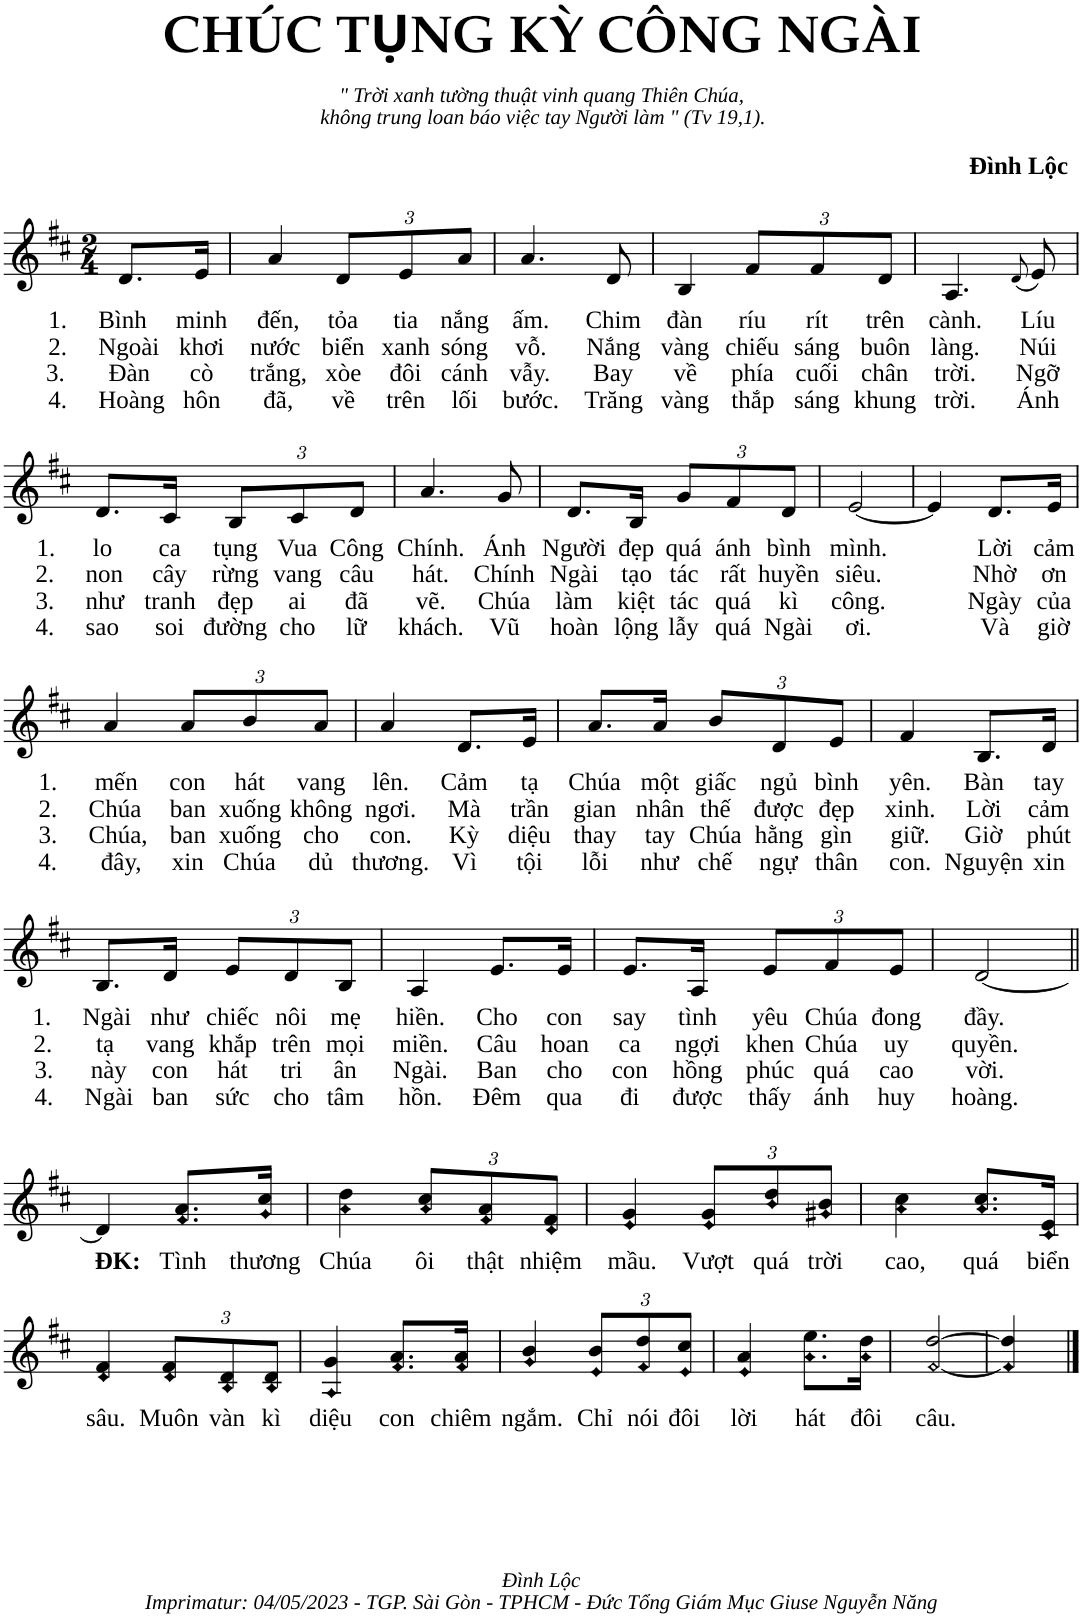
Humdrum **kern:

**kern	**text	**text	**text	**text
*part1	*part1	*part1	*part1	*part1
*staff1	*staff1	*staff1	*staff1	*staff1
*I"Piano	*	*	*	*
*I'Pno.	*	*	*	*
*clefG2	*	*	*	*
*k[f#c#]	*	*	*	*
*M2/4	*	*	*	*
=1	=1	=1	=1	=1
!	!LO:LY:b	!LO:LY:b	!LO:LY:b	!LO:LY:b
8.d/L	1. Bình	2. Ngoài	3. Đàn	4. Hoàng
!	!LO:LY:b	!LO:LY:b	!LO:LY:b	!LO:LY:b
16e/Jk	minh	khơi	cò	hôn
=2	=2	=2	=2	=2
!	!LO:LY:b	!LO:LY:b	!LO:LY:b	!LO:LY:b
4a/	đến,	nước	trắng,	đã,
*Xbrackettup	*	*	*	*
!	!LO:LY:b	!LO:LY:b	!LO:LY:b	!LO:LY:b
12d/L	tỏa	biển	xòe	về
!	!LO:LY:b	!LO:LY:b	!LO:LY:b	!LO:LY:b
12e/	tia	xanh	đôi	trên
!	!LO:LY:b	!LO:LY:b	!LO:LY:b	!LO:LY:b
12a/J	nắng	sóng	cánh	lối
=3	=3	=3	=3	=3
!	!LO:LY:b	!LO:LY:b	!LO:LY:b	!LO:LY:b
4.a/	ấm.	vỗ.	vẫy.	bước.
!	!LO:LY:b	!LO:LY:b	!LO:LY:b	!LO:LY:b
8d/	Chim	Nắng	Bay	Trăng
=4	=4	=4	=4	=4
!	!LO:LY:b	!LO:LY:b	!LO:LY:b	!LO:LY:b
4B/	đàn	vàng	về	vàng
!	!LO:LY:b	!LO:LY:b	!LO:LY:b	!LO:LY:b
12f#/L	ríu	chiếu	phía	thắp
!	!LO:LY:b	!LO:LY:b	!LO:LY:b	!LO:LY:b
12f#/	rít	sáng	cuối	sáng
!	!LO:LY:b	!LO:LY:b	!LO:LY:b	!LO:LY:b
12d/J	trên	buôn	chân	khung
=5	=5	=5	=5	=5
!	!LO:LY:b	!LO:LY:b	!LO:LY:b	!LO:LY:b
4.A/	cành.	làng.	trời.	trời.
(8qd/	.	.	.	.
!	!LO:LY:b	!LO:LY:b	!LO:LY:b	!LO:LY:b
8e/)	Líu	Núi	Ngỡ	Ánh
!!LO:LB:g=z
=6	=6	=6	=6	=6
!	!LO:LY:b	!LO:LY:b	!LO:LY:b	!LO:LY:b
8.d/L	1. lo	2. non	3. như	4. sao
!	!LO:LY:b	!LO:LY:b	!LO:LY:b	!LO:LY:b
16c#/Jk	ca	cây	tranh	soi
!	!LO:LY:b	!LO:LY:b	!LO:LY:b	!LO:LY:b
12B/L	tụng	rừng	đẹp	đường
!	!LO:LY:b	!LO:LY:b	!LO:LY:b	!LO:LY:b
12c#/	Vua	vang	ai	cho
!	!LO:LY:b	!LO:LY:b	!LO:LY:b	!LO:LY:b
12d/J	Công	câu	đã	lữ
=7	=7	=7	=7	=7
!	!LO:LY:b	!LO:LY:b	!LO:LY:b	!LO:LY:b
4.a/	Chính.	hát.	vẽ.	khách.
!	!LO:LY:b	!LO:LY:b	!LO:LY:b	!LO:LY:b
8g/	Ánh	Chính	Chúa	Vũ
=8	=8	=8	=8	=8
!	!LO:LY:b	!LO:LY:b	!LO:LY:b	!LO:LY:b
8.d/L	Người	Ngài	làm	hoàn
!	!LO:LY:b	!LO:LY:b	!LO:LY:b	!LO:LY:b
16B/Jk	đẹp	tạo	kiệt	lộng
!	!LO:LY:b	!LO:LY:b	!LO:LY:b	!LO:LY:b
12g/L	quá	tác	tác	lẫy
!	!LO:LY:b	!LO:LY:b	!LO:LY:b	!LO:LY:b
12f#/	ánh	rất	quá	quá
!	!LO:LY:b	!LO:LY:b	!LO:LY:b	!LO:LY:b
12d/J	bình	huyền	kì	Ngài
=9	=9	=9	=9	=9
!	!LO:LY:b	!LO:LY:b	!LO:LY:b	!LO:LY:b
[2e/	mình.	siêu.	công.	ơi.
=10	=10	=10	=10	=10
4e/]	.	.	.	.
!	!LO:LY:b	!LO:LY:b	!LO:LY:b	!LO:LY:b
8.d/L	Lời	Nhờ	Ngày	Và
!	!LO:LY:b	!LO:LY:b	!LO:LY:b	!LO:LY:b
16e/Jk	cảm	ơn	của	giờ
!!LO:LB:g=z
=11	=11	=11	=11	=11
!	!LO:LY:b	!LO:LY:b	!LO:LY:b	!LO:LY:b
4a/	1. mến	2. Chúa	3. Chúa,	4. đây,
!	!LO:LY:b	!LO:LY:b	!LO:LY:b	!LO:LY:b
12a/L	con	ban	ban	xin
!	!LO:LY:b	!LO:LY:b	!LO:LY:b	!LO:LY:b
12b/	hát	xuống	xuống	Chúa
!	!LO:LY:b	!LO:LY:b	!LO:LY:b	!LO:LY:b
12a/J	vang	không	cho	dủ
=12	=12	=12	=12	=12
!	!LO:LY:b	!LO:LY:b	!LO:LY:b	!LO:LY:b
4a/	lên.	ngơi.	con.	thương.
!	!LO:LY:b	!LO:LY:b	!LO:LY:b	!LO:LY:b
8.d/L	Cảm	Mà	Kỳ	Vì
!	!LO:LY:b	!LO:LY:b	!LO:LY:b	!LO:LY:b
16e/Jk	tạ	trần	diệu	tội
=13	=13	=13	=13	=13
!	!LO:LY:b	!LO:LY:b	!LO:LY:b	!LO:LY:b
8.a/L	Chúa	gian	thay	lỗi
!	!LO:LY:b	!LO:LY:b	!LO:LY:b	!LO:LY:b
16a/Jk	một	nhân	tay	như
!	!LO:LY:b	!LO:LY:b	!LO:LY:b	!LO:LY:b
12b/L	giấc	thế	Chúa	chế
!	!LO:LY:b	!LO:LY:b	!LO:LY:b	!LO:LY:b
12d/	ngủ	được	hằng	ngự
!	!LO:LY:b	!LO:LY:b	!LO:LY:b	!LO:LY:b
12e/J	bình	đẹp	gìn	thân
=14	=14	=14	=14	=14
!	!LO:LY:b	!LO:LY:b	!LO:LY:b	!LO:LY:b
4f#/	yên.	xinh.	giữ.	con.
!	!LO:LY:b	!LO:LY:b	!LO:LY:b	!LO:LY:b
8.B/L	Bàn	Lời	Giờ	Nguyện
!	!LO:LY:b	!LO:LY:b	!LO:LY:b	!LO:LY:b
16d/Jk	tay	cảm	phút	xin
!!LO:LB:g=z
=15	=15	=15	=15	=15
!	!LO:LY:b	!LO:LY:b	!LO:LY:b	!LO:LY:b
8.B/L	1. Ngài	2. tạ	3. này	4. Ngài
!	!LO:LY:b	!LO:LY:b	!LO:LY:b	!LO:LY:b
16d/Jk	như	vang	con	ban
!	!LO:LY:b	!LO:LY:b	!LO:LY:b	!LO:LY:b
12e/L	chiếc	khắp	hát	sức
!	!LO:LY:b	!LO:LY:b	!LO:LY:b	!LO:LY:b
12d/	nôi	trên	tri	cho
!	!LO:LY:b	!LO:LY:b	!LO:LY:b	!LO:LY:b
12B/J	mẹ	mọi	ân	tâm
=16	=16	=16	=16	=16
!	!LO:LY:b	!LO:LY:b	!LO:LY:b	!LO:LY:b
4A/	hiền.	miền.	Ngài.	hồn.
!	!LO:LY:b	!LO:LY:b	!LO:LY:b	!LO:LY:b
8.e/L	Cho	Câu	Ban	Đêm
!	!LO:LY:b	!LO:LY:b	!LO:LY:b	!LO:LY:b
16e/Jk	con	hoan	cho	qua
=17	=17	=17	=17	=17
!	!LO:LY:b	!LO:LY:b	!LO:LY:b	!LO:LY:b
8.e/L	say	ca	con	đi
!	!LO:LY:b	!LO:LY:b	!LO:LY:b	!LO:LY:b
16A/Jk	tình	ngợi	hồng	được
!	!LO:LY:b	!LO:LY:b	!LO:LY:b	!LO:LY:b
12e/L	yêu	khen	phúc	thấy
!	!LO:LY:b	!LO:LY:b	!LO:LY:b	!LO:LY:b
12f#/	Chúa	Chúa	quá	ánh
!	!LO:LY:b	!LO:LY:b	!LO:LY:b	!LO:LY:b
12e/J	đong	uy	cao	huy
=18	=18	=18	=18	=18
!	!LO:LY:b	!LO:LY:b	!LO:LY:b	!LO:LY:b
[2d/	đầy.	quyền.	vời.	hoàng.
!!LO:LB:g=z
=19||	=19||	=19||	=19||	=19||
4d/]	.	.	.	.
!	!LO:LY:b	!	!	!
8.f#/ 8.a/L	ĐK: Tình	.	.	.
!	!LO:LY:b	!	!	!
16g/ 16cc#/Jk	thương	.	.	.
=20	=20	=20	=20	=20
!	!LO:LY:b	!	!	!
4a\ 4dd\	Chúa	.	.	.
!	!LO:LY:b	!	!	!
12a/ 12cc#/L	ôi	.	.	.
!	!LO:LY:b	!	!	!
12f#/ 12a/	thật	.	.	.
!	!LO:LY:b	!	!	!
12d/ 12f#/J	nhiệm	.	.	.
=21	=21	=21	=21	=21
!	!LO:LY:b	!	!	!
4e/ 4g/	mầu.	.	.	.
!	!LO:LY:b	!	!	!
12e/ 12g/L	Vượt	.	.	.
!	!LO:LY:b	!	!	!
12b/ 12dd/	quá	.	.	.
!	!LO:LY:b	!	!	!
12g#X/ 12b/J	trời	.	.	.
=22	=22	=22	=22	=22
!	!LO:LY:b	!	!	!
4a\ 4cc#\	cao,	.	.	.
!	!LO:LY:b	!	!	!
8.a/ 8.cc#/L	quá	.	.	.
!	!LO:LY:b	!	!	!
16c#/ 16e/Jk	biển	.	.	.
!!LO:LB:g=z
=23	=23	=23	=23	=23
!	!LO:LY:b	!	!	!
4d/ 4f#/	sâu.	.	.	.
!	!LO:LY:b	!	!	!
12d/ 12f#/L	Muôn	.	.	.
!	!LO:LY:b	!	!	!
12B/ 12d/	vàn	.	.	.
!	!LO:LY:b	!	!	!
12B/ 12d/J	kì	.	.	.
=24	=24	=24	=24	=24
!	!LO:LY:b	!	!	!
4A/ 4g/	diệu	.	.	.
!	!LO:LY:b	!	!	!
8.f#/ 8.a/L	con	.	.	.
!	!LO:LY:b	!	!	!
16f#/ 16a/Jk	chiêm	.	.	.
=25	=25	=25	=25	=25
!	!LO:LY:b	!	!	!
4g/ 4b/	ngắm.	.	.	.
!	!LO:LY:b	!	!	!
12e/ 12b/L	Chỉ	.	.	.
!	!LO:LY:b	!	!	!
12f#/ 12dd/	nói	.	.	.
!	!LO:LY:b	!	!	!
12e/ 12cc#/J	đôi	.	.	.
=26	=26	=26	=26	=26
!	!LO:LY:b	!	!	!
4e/ 4a/	lời	.	.	.
!	!LO:LY:b	!	!	!
8.a\ 8.ee\L	hát	.	.	.
!	!LO:LY:b	!	!	!
16a\ 16dd\Jk	đôi	.	.	.
=27	=27	=27	=27	=27
!	!LO:LY:b	!	!	!
[2f#/ [2dd/	câu.	.	.	.
=28	=28	=28	=28	=28
4f#/] 4dd/]	.	.	.	.
==	==	==	==	==
*-	*-	*-	*-	*-
